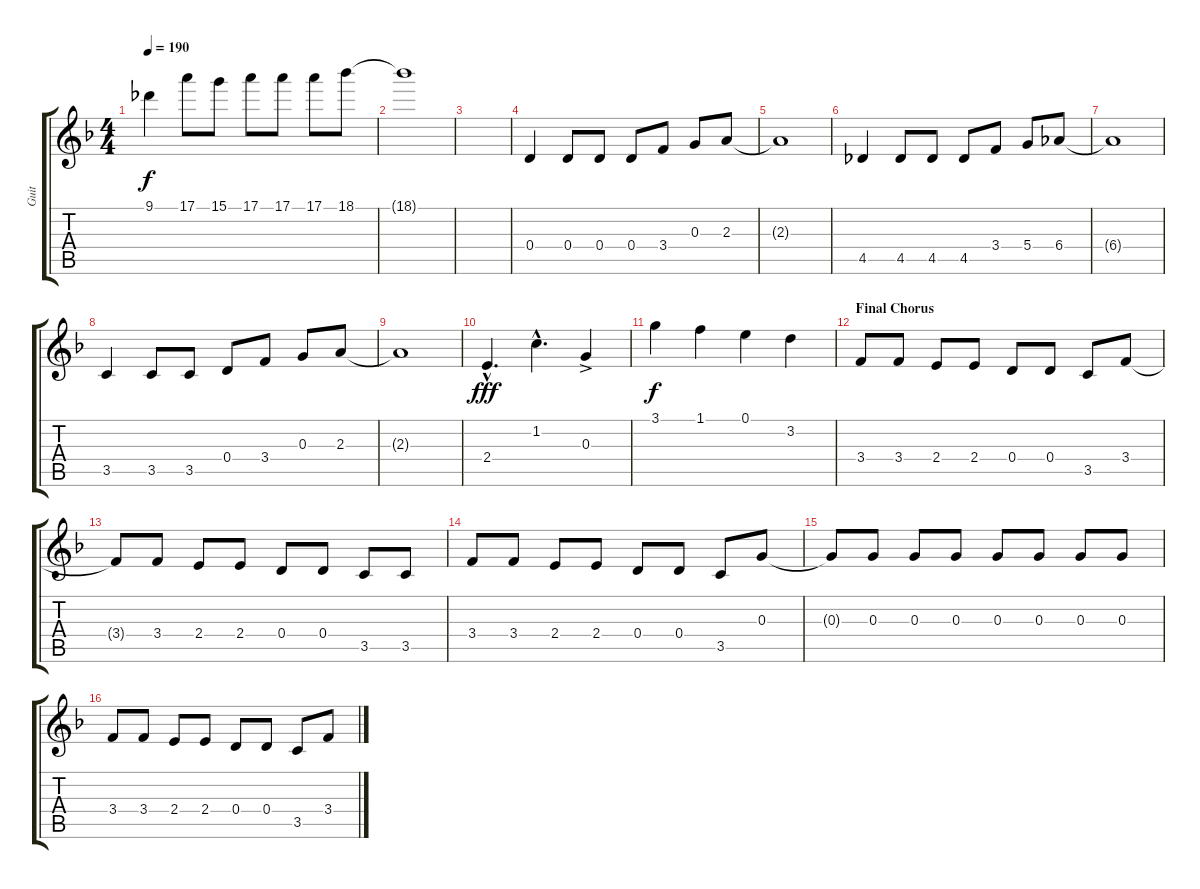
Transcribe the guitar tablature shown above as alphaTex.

\track ("Guit" "Guit") {instrument electricguitarclean}
\staff {score tabs}
\tuning (E4 B3 G3 D3 A2 E2) {hide}
\ts (4 4)
\tempo 190
\clef g2
\ks f
9.1{t}.4{dy f} 17.1.8 15.1.8 17.1.8 17.1.8 17.1.8 18.1.8 |
18.1{t}.1 |
|
0.4.4 0.4.8 0.4.8 0.4.8 3.4.8 0.3.8 2.3.8 |
2.3{t}.1 |
4.5.4 4.5.8 4.5.8 4.5.8 3.4.8 5.4.8 6.4.8 |
6.4{t}.1 |
3.5.4 3.5.8 3.5.8 0.4.8 3.4.8 0.3.8 2.3.8 |
2.3{t}.1 |
2.4{hac}.4{d dy fff} 1.2{hac}.4{d} 0.3{ac}.4 |
3.1.4{dy f} 1.1.4 0.1.4 3.2.4 |
\section ("" "Final Chorus")
3.4.8 3.4.8 2.4.8 2.4.8 0.4.8 0.4.8 3.5.8 3.4.8 |
3.4{t}.8 3.4.8 2.4.8 2.4.8 0.4.8 0.4.8 3.5.8 3.5.8 |
3.4.8 3.4.8 2.4.8 2.4.8 0.4.8 0.4.8 3.5.8 0.3.8 |
0.3{t}.8 0.3.8 0.3.8 0.3.8 0.3.8 0.3.8 0.3.8 0.3.8 |
3.4.8 3.4.8 2.4.8 2.4.8 0.4.8 0.4.8 3.5.8 3.4.8
